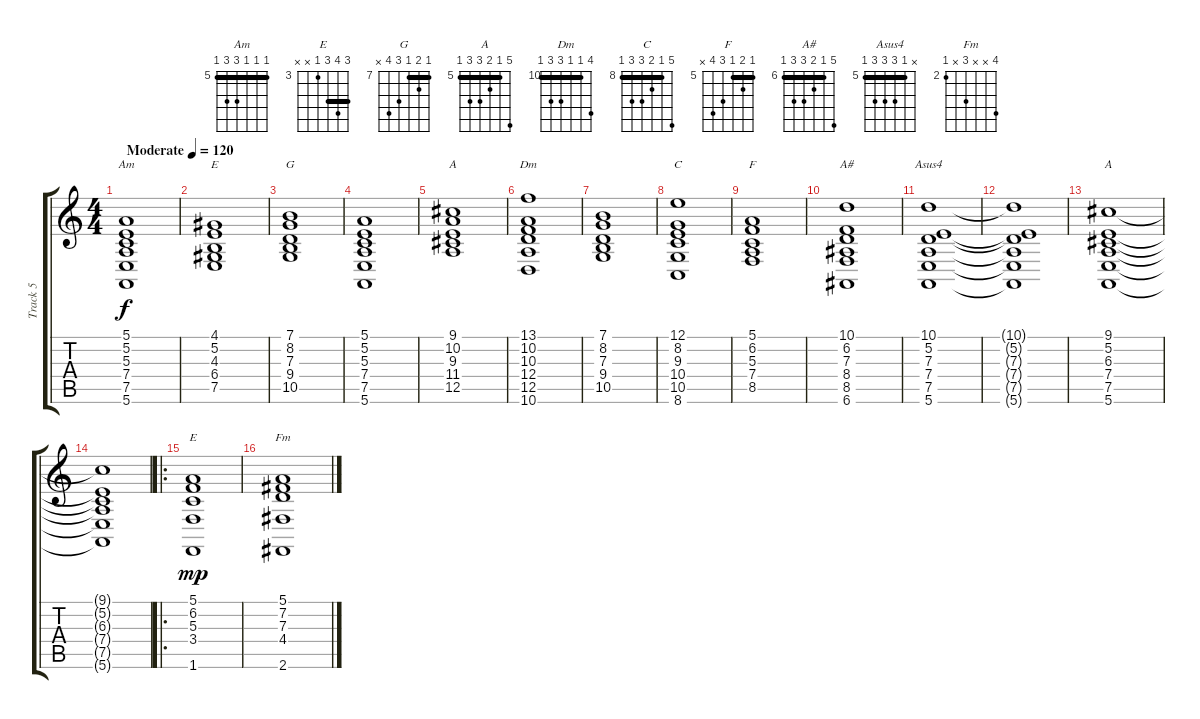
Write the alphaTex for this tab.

\track ("Track 5" "Track 5") {instrument stringensemble2}
\staff {score tabs}
\tuning (E4 B3 G3 D3 A2 E2) {hide}
\chord ("Am" 5 5 5 7 7 5) {firstfret 5 barre 5}
\chord ("E" 4 5 4 6 7 x) {firstfret 4 barre 4}
\chord ("G" 7 8 7 9 10 x) {firstfret 7 barre 7}
\chord ("A" 9 10 9 11 12 x) {firstfret 9 barre 9}
\chord ("Dm" 13 10 10 12 12 10) {firstfret 10 barre 10}
\chord ("C" 12 8 9 10 10 8) {firstfret 8 barre 8}
\chord ("F" 5 6 5 7 8 x) {firstfret 5 barre 5}
\chord ("A#" 10 6 7 8 8 6) {firstfret 6 barre 6}
\chord ("Asus4" x 5 7 7 7 5) {firstfret 5 barre 5}
\chord ("A" 9 5 6 7 7 5) {firstfret 5 barre 5}
\chord ("E" 5 6 5 3 x x) {firstfret 3 barre 5}
\chord ("Fm" 5 x x 4 x 2) {firstfret 2}
\ts (4 4)
\tempo (120 "Moderate")
\clef g2
\ks c
(5.1 5.2 5.3 7.4 7.5 5.6).1{ch "Am" dy f instrument stringensemble2} |
(4.1 5.2 4.3 6.4 7.5).1{ch "E"} |
(7.1 8.2 7.3 9.4 10.5).1{ch "G"} |
(5.1 5.2 5.3 7.4 7.5 5.6).1 |
(9.1 10.2 9.3 11.4 12.5).1{ch "A"} |
(13.1 10.2 10.3 12.4 12.5 10.6).1{ch "Dm"} |
(7.1 8.2 7.3 9.4 10.5).1 |
(12.1 8.2 9.3 10.4 10.5 8.6).1{ch "C"} |
(5.1 6.2 5.3 7.4 8.5).1{ch "F"} |
(10.1 6.2 7.3 8.4 8.5 6.6).1{ch "A#"} |
(10.1 5.2 7.3 7.4 7.5 5.6).1{ch "Asus4"} |
(10.1{t} 5.2{t} 7.3{t} 7.4{t} 7.5{t} 5.6{t}).1 |
(9.1 5.2 6.3 7.4 7.5 5.6).1{ch "A"} |
(9.1{t} 5.2{t} 6.3{t} 7.4{t} 7.5{t} 5.6{t}).1 |
\ro
(5.1 6.2 5.3 3.4 1.6).1{ch "E" dy mp} |
(5.1 7.2 7.3 4.4 2.6).1{ch "Fm"}
